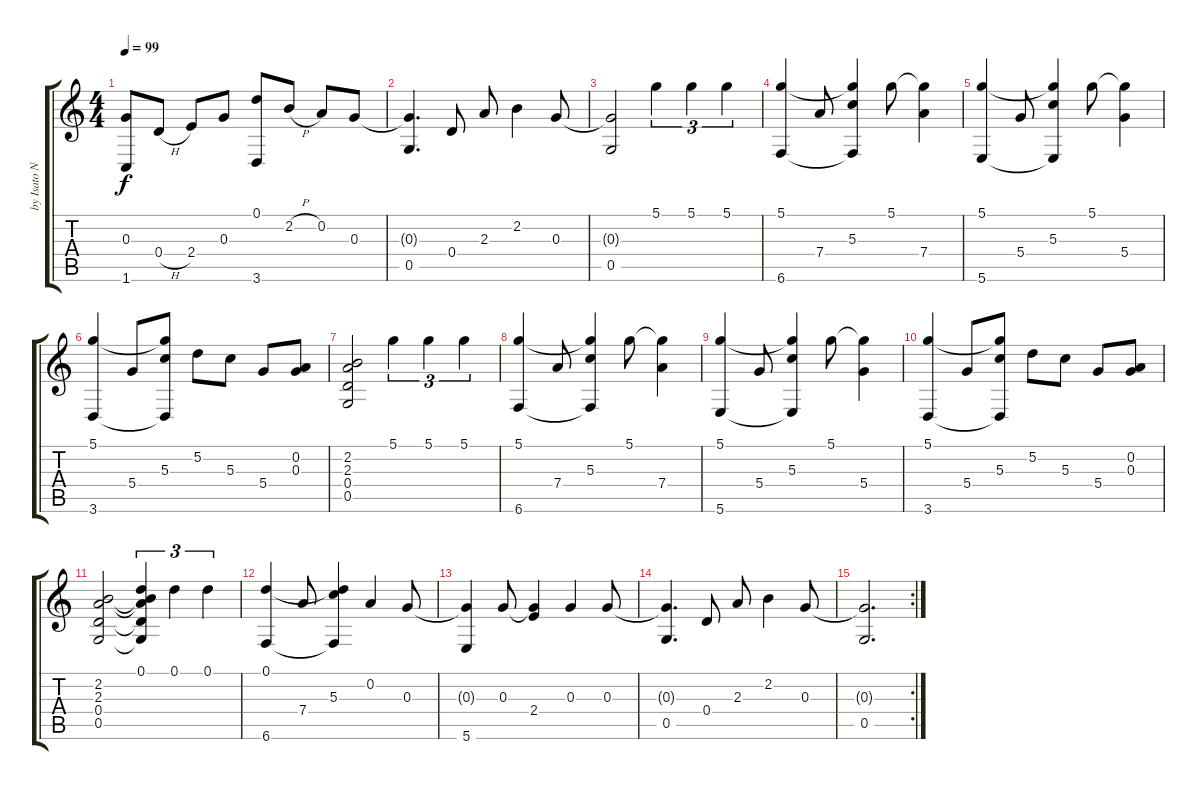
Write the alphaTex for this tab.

\track ("by Isato Nakagawa" "by Isato N") {instrument acousticguitarnylon}
\staff {score tabs}
\tuning (D4 A3 G3 D3 G2 B1) {hide}
\ts (4 4)
\tempo 99
\clef g2
\ks c
(0.3{t} 1.6).8{dy f} 0.4{h}.8 2.4.8 0.3.8 (0.1 3.6).8 2.2{h}.8 0.2.8 0.3.8 |
(0.3{t} 0.5).4{d} 0.4.8 2.3.8 2.2.4 0.3.8 |
(0.3{t} 0.5).2 5.1.4{tu (3 2)} 5.1.4{tu (3 2)} 5.1.4{tu (3 2)} |
(5.1 6.6).4 7.4.8 (5.1{t} 5.3 6.6{t}).4 5.1.8 (5.1{t} 7.4).4 |
(5.1 5.6).4 5.4.8 (5.1{t} 5.3 5.6{t}).4 5.1.8 (5.1{t} 5.4).4 |
(5.1 3.6).4 5.4.8 (5.1{t} 5.3 3.6{t}).8 5.2.8 5.3.8 5.4.8 (0.2 0.3).8 |
(2.2 2.3 0.4 0.5).2 5.1.4{tu (3 2)} 5.1.4{tu (3 2)} 5.1.4{tu (3 2)} |
(5.1 6.6).4 7.4.8 (5.1{t} 5.3 6.6{t}).4 5.1.8 (5.1{t} 7.4).4 |
(5.1 5.6).4 5.4.8 (5.1{t} 5.3 5.6{t}).4 5.1.8 (5.1{t} 5.4).4 |
(5.1 3.6).4 5.4.8 (5.1{t} 5.3 3.6{t}).8 5.2.8 5.3.8 5.4.8 (0.2 0.3).8 |
(2.2 2.3 0.4 0.5).2 (0.1 2.2{t} 2.3{t} 0.4{t} 0.5{t}).4{tu (3 2)} 0.1.4{tu (3 2)} 0.1.4{tu (3 2)} |
(0.1 6.6).4 7.4.8 (0.1{t} 5.3 6.6{t}).4 0.2.4 0.3.8 |
(0.3{t} 5.6).4 0.3.8 (0.3{t} 2.4).4 0.3.4 0.3.8 |
(0.3{t} 0.5).4{d} 0.4.8 2.3.8 2.2.4 0.3.8 |
\rc 2
(0.3{t} 0.5).2{d}
